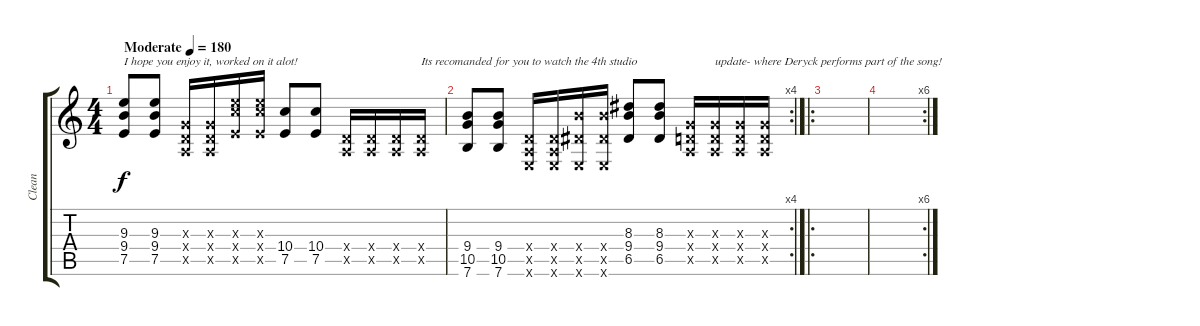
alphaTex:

\track ("Clean" "Clean") {instrument electricguitarclean}
\staff {score tabs}
\tuning (E4 B3 G3 D3 A2 E2) {hide}
\ts (4 4)
\tempo (180 "Moderate")
\clef g2
\ks c
(9.3 9.4 7.5).8{txt "I hope you enjoy it, worked on it alot!" dy f instrument electricguitarclean} (9.3 9.4 7.5).8 (0.3{x} 0.4{x} 0.5{x}).16 (0.3{x} 0.4{x} 0.5{x}).16 (9.3{x} 10.4{x} 7.5{x}).16 (9.3{x} 10.4{x} 7.5{x}).16 (10.4 7.5).8 (10.4 7.5).8 (0.4{x} 0.5{x}).16 (0.4{x} 0.5{x}).16 (0.4{x} 0.5{x}).16 (0.4{x} 0.5{x}).16{txt "Its recomanded for you to watch the 4th studio"} |
\rc 4
(9.4 10.5 7.6).8 (9.4 10.5 7.6).8 (0.4{x} 0.5{x} 0.6{x}).16 (0.4{x} 0.5{x} 0.6{x}).16 (9.4{x} 6.5{x} 0.6{x}).16 (9.4{x} 6.5{x} 0.6{x}).16 (8.3 9.4 6.5).8 (8.3 9.4 6.5).8 (0.3{x} 0.4{x} 0.5{x}).16 (0.3{x} 0.4{x} 0.5{x}).16{txt "update- where Deryck performs part of the song!"} (0.3{x} 0.4{x} 0.5{x}).16 (0.3{x} 0.4{x} 0.5{x}).16 |
\ro
|
\rc 6
